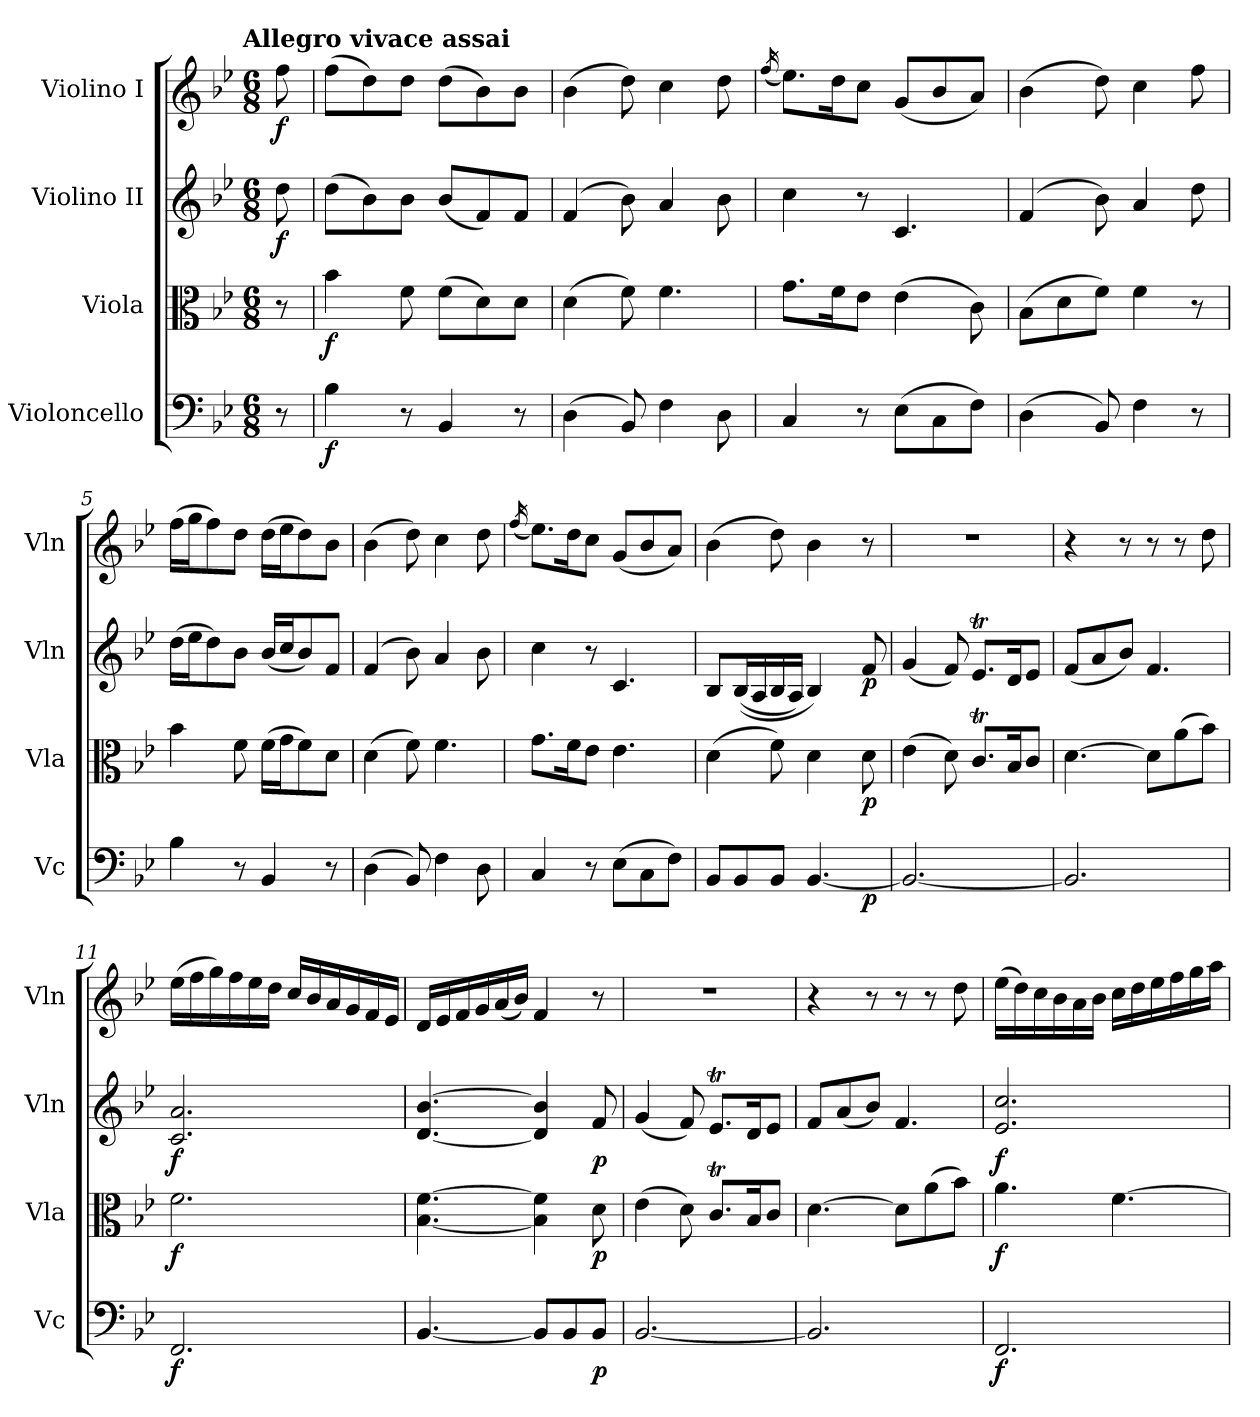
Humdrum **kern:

**kern	**dynam	**kern	**dynam	**kern	**dynam	**kern	**dynam
*part4	*part4	*part3	*part3	*part2	*part2	*part1	*part1
*staff4	*staff4	*staff3	*staff3	*staff2	*staff2	*staff1	*staff1
*I"Violoncello	*	*I"Viola	*	*I"Violino II	*	*I"Violino I	*
*I'Vc	*	*I'Vla	*	*I'Vln	*	*I'Vln	*
*clefF4	*	*clefC3	*	*clefG2	*	*clefG2	*
*k[b-e-]	*	*k[b-e-]	*	*k[b-e-]	*	*k[b-e-]	*
*B-:	*	*B-:	*	*B-:	*	*B-:	*
!!LO:TX:omd:t=Allegro vivace assai
*M6/8	*	*M6/8	*	*M6/8	*	*M6/8	*
*MM140	*	*MM140	*	*MM140	*	*MM140	*
=	=	=	=	=	=	=	=
8r	.	8r	.	8dd	f	8ff	f
=1	=1	=1	=1	=1	=1	=1	=1
4B-	f	4b-	f	(8ddL	.	(8ffL	.
.	.	.	.	8b-)	.	8dd)	.
8r	.	8f	.	8b-J	.	8ddJ	.
4BB-	.	(8fL	.	(8b-L	.	(8ddL	.
.	.	8d)	.	8f)	.	8b-)	.
8r	.	8dJ	.	8fJ	.	8b-J	.
=2	=2	=2	=2	=2	=2	=2	=2
(4D	.	(4d	.	(4f	.	(4b-	.
8BB-)	.	8f)	.	8b-)	.	8dd)	.
4F	.	4.f	.	4a	.	4cc	.
8D	.	.	.	8b-	.	8dd	.
=3	=3	=3	=3	=3	=3	=3	=3
.	.	.	.	.	.	(<16qff/	.
4C	.	8.gL	.	4cc	.	8.ee-L)	.
.	.	16fk	.	.	.	16ddk	.
8r	.	8e-J	.	8r	.	8ccJ	.
(8E-L	.	(4e-	.	4.c	.	(8gL	.
8C	.	.	.	.	.	8b-	.
8FJ)	.	8c)	.	.	.	8aJ)	.
=4	=4	=4	=4	=4	=4	=4	=4
(4D	.	(8B-L	.	(4f	.	(4b-	.
.	.	8d	.	.	.	.	.
8BB-)	.	8fJ)	.	8b-)	.	8dd)	.
4F	.	4f	.	4a	.	4cc	.
8r	.	8r	.	8dd	.	8ff	.
=5	=5	=5	=5	=5	=5	=5	=5
4B-	.	4b-	.	(16ddLL	.	(16ffLL	.
.	.	.	.	16ee-J	.	16ggJ	.
.	.	.	.	8dd)	.	8ff)	.
8r	.	8f	.	8b-J	.	8ddJ	.
4BB-	.	(16fLL	.	(16b-LL	.	(16ddLL	.
.	.	16gJ	.	16ccJ	.	16ee-J	.
.	.	8f)	.	8b-)	.	8dd)	.
8r	.	8dJ	.	8fJ	.	8b-J	.
=6	=6	=6	=6	=6	=6	=6	=6
(4D	.	(4d	.	(4f	.	(4b-	.
8BB-)	.	8f)	.	8b-)	.	8dd)	.
4F	.	4.f	.	4a	.	4cc	.
8D	.	.	.	8b-	.	8dd	.
!!LO:LB:g=z
=7	=7	=7	=7	=7	=7	=7	=7
.	.	.	.	.	.	(<16qff/	.
4C	.	8.gL	.	4cc	.	8.ee-L)	.
.	.	16fk	.	.	.	16ddk	.
8r	.	8e-J	.	8r	.	8ccJ	.
(8E-L	.	4.e-	.	4.c	.	(8gL	.
8C	.	.	.	.	.	8b-	.
8FJ)	.	.	.	.	.	8aJ)	.
=8	=8	=8	=8	=8	=8	=8	=8
*^	*	*	*	*	*	*	*
8BB-L	2ryy	.	(4d	.	8B-L	.	(4b-	.
8BB-	.	.	.	.	((16B-L	.	.	.
.	.	.	.	.	16A	.	.	.
8BB-J	.	.	8f)	.	16B-	.	8dd)	.
.	.	.	.	.	16AJJ)	.	.	.
[4.BB-	.	.	4d	.	4B-)	.	4b-	.
.	8ryy	.	.	.	.	.	.	.
.	8ryy	p	8d	p	8f	p	8r	.
*v	*v	*	*	*	*	*	*	*
=9	=9	=9	=9	=9	=9	=9	=9
2.BB-_	.	(4e-	.	(4g	.	2.r	.
.	.	8d)	.	8f)	.	.	.
.	.	8.cTL	.	8.e-TL	.	.	.
.	.	16B-k	.	16dk	.	.	.
.	.	8cJ	.	8e-J	.	.	.
=10	=10	=10	=10	=10	=10	=10	=10
2.BB-]	.	[4.d	.	(8fL	.	4r	.
.	.	.	.	8a	.	.	.
.	.	.	.	8b-J)	.	8r	.
.	.	8dL]	.	4.f	.	8r	.
.	.	(8a	.	.	.	8r	.
.	.	8b-J)	.	.	.	8dd	.
=11	=11	=11	=11	=11	=11	=11	=11
2.FF	f	2.f	f	2.a 2.c	f	(16ee-LL	.
.	.	.	.	.	.	16ff	.
.	.	.	.	.	.	16gg)	.
.	.	.	.	.	.	16ff	.
.	.	.	.	.	.	16ee-	.
.	.	.	.	.	.	16ddJJ	.
.	.	.	.	.	.	16ccLL	.
.	.	.	.	.	.	16b-	.
.	.	.	.	.	.	16a	.
.	.	.	.	.	.	16g	.
.	.	.	.	.	.	16f	.
.	.	.	.	.	.	16e-JJ	.
=12	=12	=12	=12	=12	=12	=12	=12
[4.BB-	.	[4.f [4.B-	.	[4.b- [4.d	.	16dLL	.
.	.	.	.	.	.	16e-	.
.	.	.	.	.	.	16f	.
.	.	.	.	.	.	16g	.
.	.	.	.	.	.	(16a	.
.	.	.	.	.	.	16b-JJ)	.
8BB-L]	.	4f] 4B-]	.	4b-] 4d]	.	4f	.
8BB-	.	.	.	.	.	.	.
8BB-J	p	8d	p	8f	p	8r	.
!!LO:LB:g=z
=13	=13	=13	=13	=13	=13	=13	=13
[2.BB-	.	(4e-	.	(4g	.	2.r	.
.	.	8d)	.	8f)	.	.	.
.	.	8.cTL	.	8.e-TL	.	.	.
.	.	16B-k	.	16dk	.	.	.
.	.	8cJ	.	8e-J	.	.	.
=14	=14	=14	=14	=14	=14	=14	=14
2.BB-]	.	[4.d	.	8fL	.	4r	.
.	.	.	.	(8a	.	.	.
.	.	.	.	8b-J)	.	8r	.
.	.	8dL]	.	4.f	.	8r	.
.	.	(8a	.	.	.	8r	.
.	.	8b-J)	.	.	.	8dd	.
=15	=15	=15	=15	=15	=15	=15	=15
2.FF	f	4.a	f	2.cc 2.e-	f	(16ee-LL	.
.	.	.	.	.	.	16dd)	.
.	.	.	.	.	.	16cc	.
.	.	.	.	.	.	16b-	.
.	.	.	.	.	.	16a	.
.	.	.	.	.	.	16b-JJ	.
.	.	[4.f	.	.	.	16ccLL	.
.	.	.	.	.	.	16dd	.
.	.	.	.	.	.	16ee-	.
.	.	.	.	.	.	16ff	.
.	.	.	.	.	.	16gg	.
.	.	.	.	.	.	16aaJJ	.
=	=	=	=	=	=	=	=
*-	*-	*-	*-	*-	*-	*-	*-
